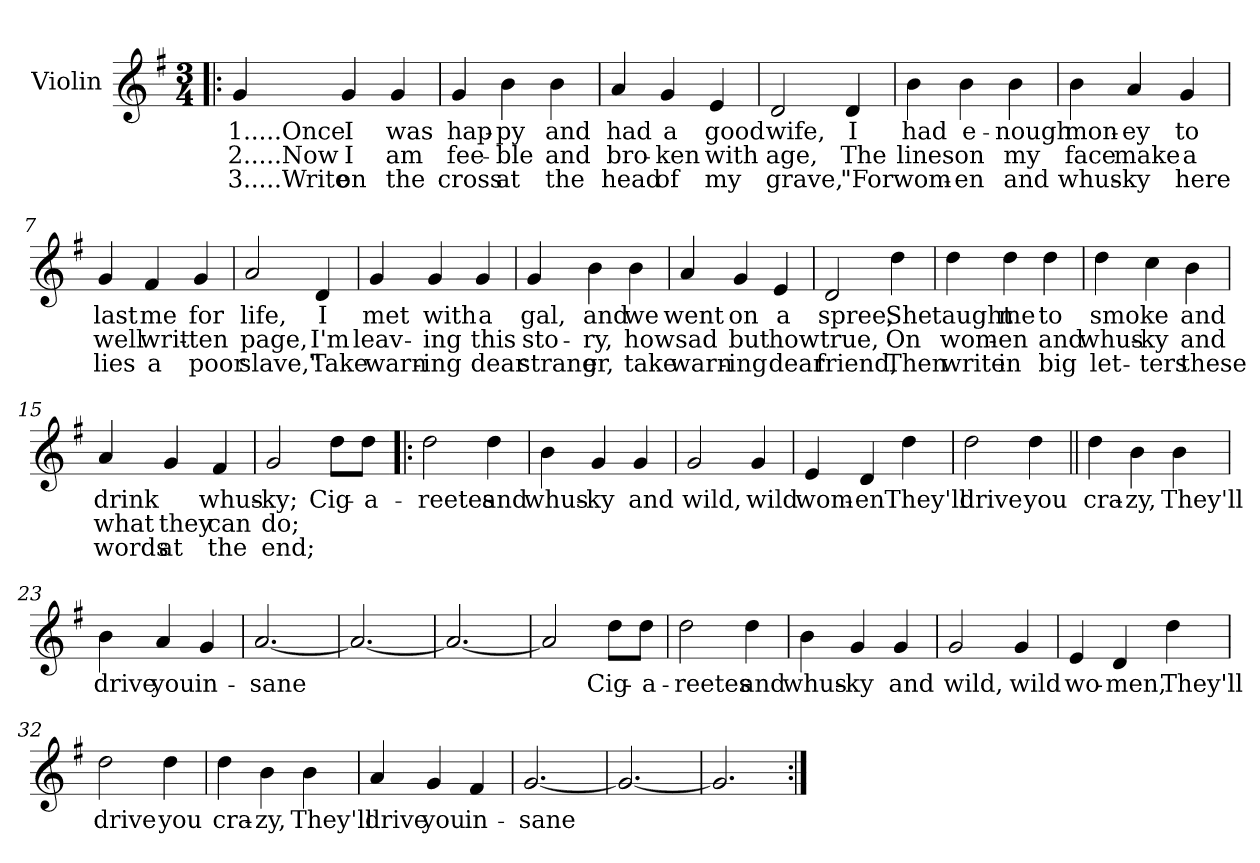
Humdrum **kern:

**kern	**text	**text	**text
*part1	*part1	*part1	*part1
*staff1	*staff1	*staff1	*staff1
*I"Violin	*	*	*
*I'Vln	*	*	*
*clefG2	*	*	*
*k[f#]	*	*	*
*G:	*	*	*
*M3/4	*	*	*
=1!|:	=1!|:	=1!|:	=1!|:
4g/	1.....Once	2.....Now	3.....Write
4g/	I	I	on
4g/	was	am	the
=2	=2	=2	=2
4g/	hap-	fee-	cross
4b\	-py	-ble	at
4b\	and	and	the
=3	=3	=3	=3
4a/	had	bro-	head
4g/	a	-ken	of
4e/	good	with	my
=4	=4	=4	=4
2d/	wife,	age,	grave,
4d/	I	The	"For
=5	=5	=5	=5
4b\	had	lines	wom-
4b\	e-	on	-en
4b\	-nough	my	and
!!LO:LB:g=z
=6	=6	=6	=6
4b\	mon-	face	whus-
4a/	-ey	make	-ky
4g/	to	a	here
=7	=7	=7	=7
4g/	last	well	lies
4f#/	me	writ-	a
4g/	for	-ten	poor
=8	=8	=8	=8
2a/	life,	page,	slave,"
4d/	I	I'm	Take
=9	=9	=9	=9
4g/	met	leav-	warn-
4g/	with	-ing	-ing
4g/	a	this	dear
=10	=10	=10	=10
4g/	gal,	sto-	strang
4b\	and	-ry,	er,
4b\	we	how	take
!!LO:LB:g=z
=11	=11	=11	=11
4a/	went	sad	warn-
4g/	on	but	-ing
4e/	a	how	dear
=12	=12	=12	=12
2d/	spree,	true,	friend,
4dd\	She	On	Then
=13	=13	=13	=13
4dd\	taught	wom-	write
4dd\	me	-en	in
4dd\	to	and	big
=14	=14	=14	=14
4dd\	smoke	whus-	let-
4cc\	.	-ky	-ters
4b\	and	and	these
=15	=15	=15	=15
4a/	drink	what	words
4g/	.	they	at
4f#/	whus-	can	the
!!LO:LB:g=z
=16	=16	=16	=16
2g/	-ky;	do;	end;
8dd\L	Cig-	.	.
8dd\J	-a-	.	.
=17!|:	=17!|:	=17!|:	=17!|:
2dd\	-reetes	.	.
4dd\	and	.	.
=18	=18	=18	=18
4b\	whus-	.	.
4g/	-ky	.	.
4g/	and	.	.
=19	=19	=19	=19
2g/	wild,	.	.
4g/	wild	.	.
=20	=20	=20	=20
4e/	wom-	.	.
4d/	-en	.	.
4dd\	They'll	.	.
=21	=21	=21	=21
2dd\	drive	.	.
4dd\	you	.	.
!!LO:LB:g=z
=22||	=22||	=22||	=22||
4dd\	cra-	.	.
4b\	-zy,	.	.
4b\	They'll	.	.
=23	=23	=23	=23
4b\	drive	.	.
4a/	you	.	.
4g/	in-	.	.
=24	=24	=24	=24
[2.a/	-sane	.	.
=25	=25	=25	=25
2.a/_	.	.	.
=26	=26	=26	=26
2.a/_	.	.	.
=27	=27	=27	=27
2a/]	.	.	.
8dd\L	Cig-	.	.
8dd\J	-a-	.	.
!!LO:LB:g=z
=28	=28	=28	=28
2dd\	-reetes	.	.
4dd\	and	.	.
=29	=29	=29	=29
4b\	whus-	.	.
4g/	-ky	.	.
4g/	and	.	.
=30	=30	=30	=30
2g/	wild,	.	.
4g/	wild	.	.
=31	=31	=31	=31
4e/	wo-	.	.
4d/	-men,	.	.
4dd\	They'll	.	.
=32	=32	=32	=32
2dd\	drive	.	.
4dd\	you	.	.
!!LO:LB:g=z
=33	=33	=33	=33
4dd\	cra-	.	.
4b\	-zy,	.	.
4b\	They'll	.	.
=34	=34	=34	=34
4a/	drive	.	.
4g/	you	.	.
4f#/	in-	.	.
=35	=35	=35	=35
[2.g/	-sane	.	.
=36	=36	=36	=36
2.g/_	.	.	.
=37	=37	=37	=37
2.g/]	.	.	.
=:|!	=:|!	=:|!	=:|!
*-	*-	*-	*-
